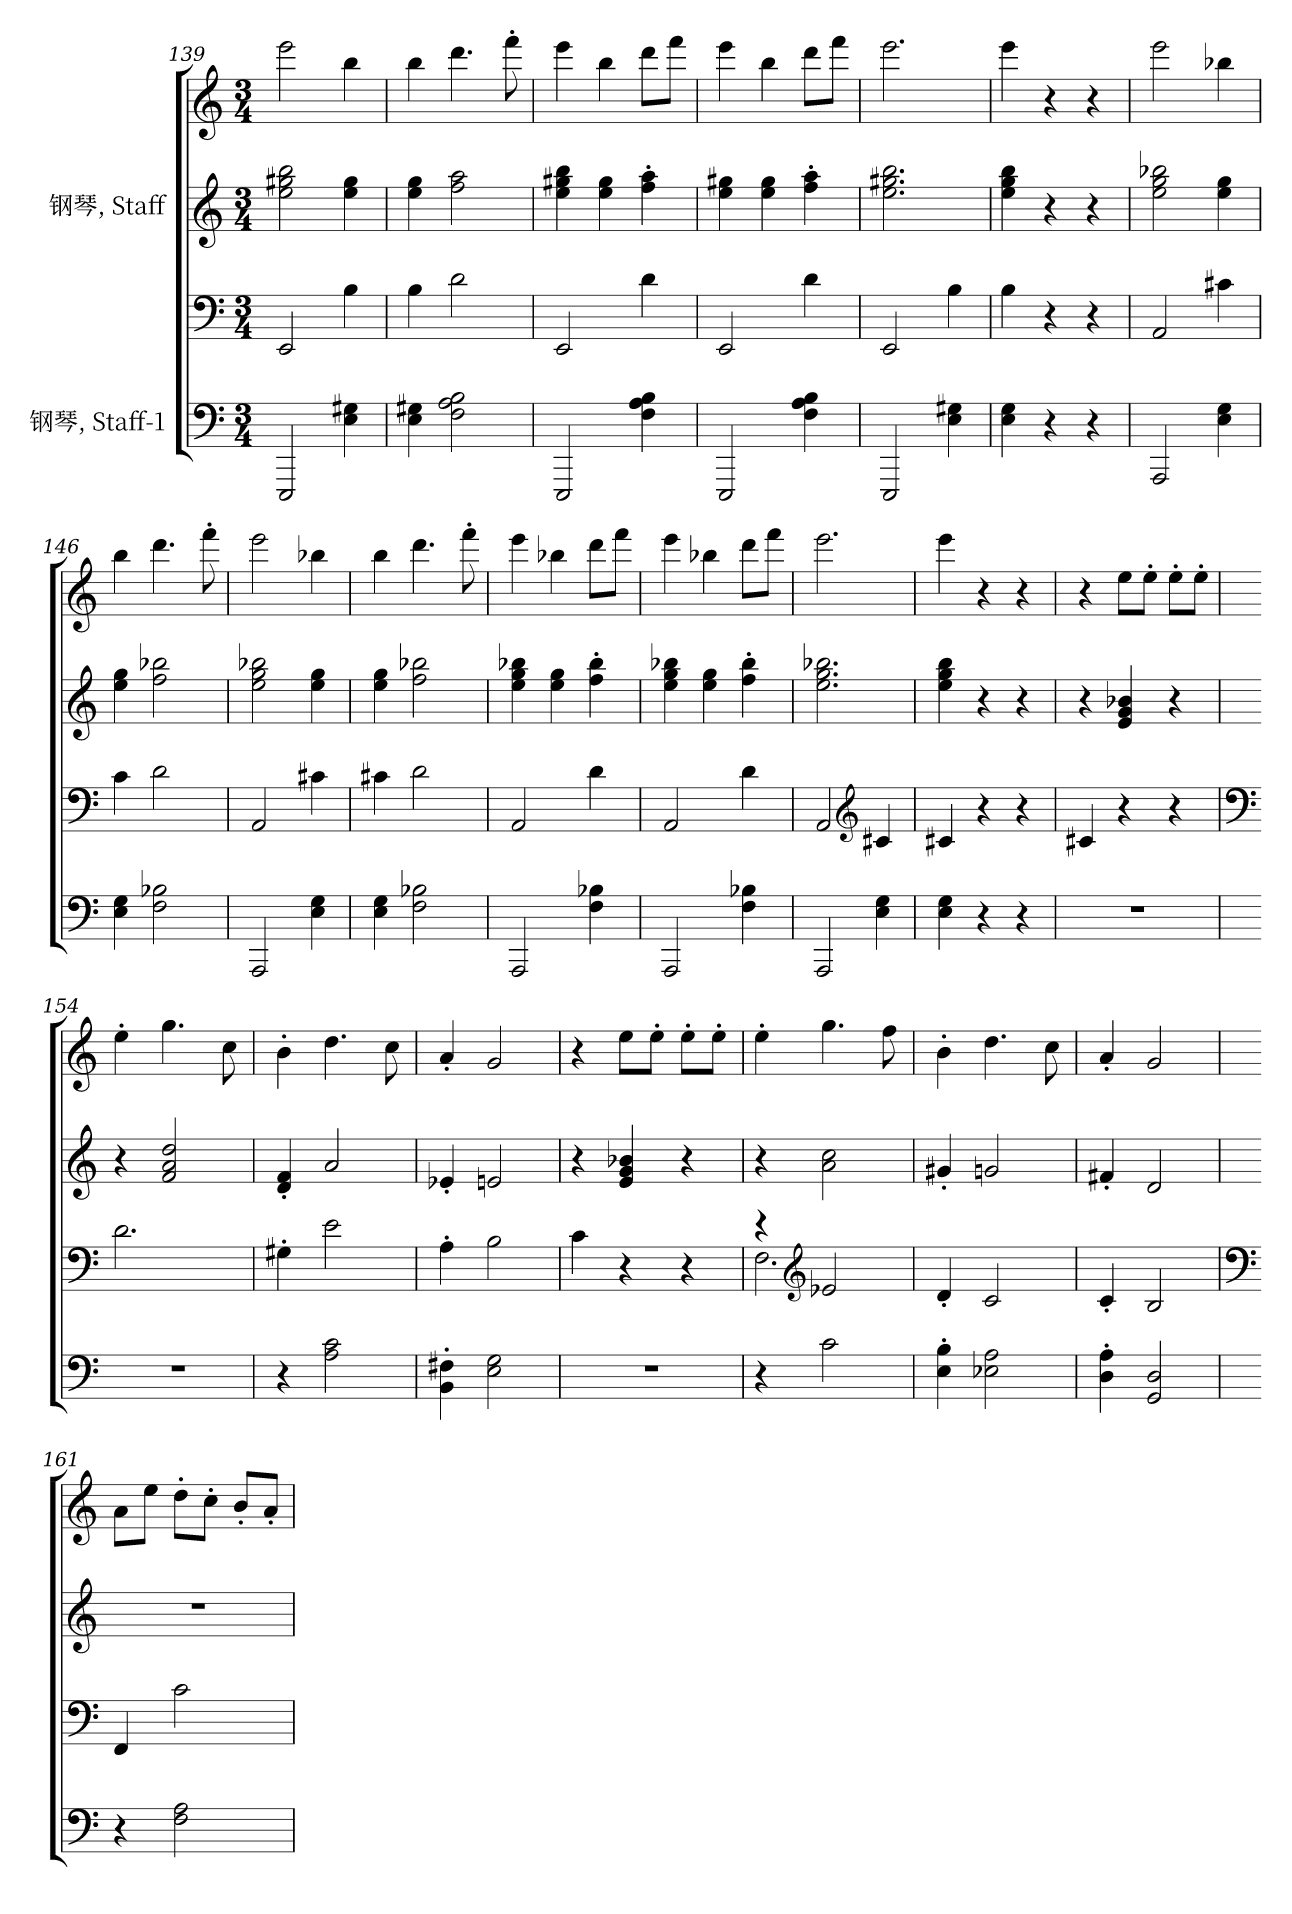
**kern	**kern	**kern	**kern
*part2	*part2	*part1	*part1
*staff4	*staff3	*staff2	*staff1
*I"钢琴, Staff-1	*	*I"钢琴, Staff	*
*clefF4	*clefF4	*clefG2	*clefG2
*k[]	*k[]	*k[]	*k[]
*M3/4	*M3/4	*M3/4	*M3/4
=139	=139	=139	=139
2EEE/	2EE/	2ee\ 2gg#X\ 2bb\	2eee\
4E\ 4G#X\	4B\	4ee\ 4gg#\	4bb\
=140	=140	=140	=140
4E\ 4G#X\	4B\	4ee\ 4gg\	4bb\
2F\ 2A\ 2B\	2d\	2ff\ 2aa\	4.ddd\
.	.	.	8fff'\
=141	=141	=141	=141
2EEE/	2EE/	4ee\ 4gg#X\ 4bb\	4eee\
.	.	4ee\ 4gg#\	4bb\
4F\ 4A\ 4B\	4d\	4ff\' 4aa\'	8ddd\L
.	.	.	8fff\J
=142	=142	=142	=142
2EEE/	2EE/	4ee\ 4gg#X\	4eee\
.	.	4ee\ 4gg#\	4bb\
4F\ 4A\ 4B\	4d\	4ff\' 4aa\'	8ddd\L
.	.	.	8fff\J
=143	=143	=143	=143
2EEE/	2EE/	2.ee\ 2.gg#X\ 2.bb\	2.eee\
4E\ 4G#X\	4B\	.	.
=144	=144	=144	=144
4E\ 4G\	4B\	4ee\ 4gg\ 4bb\	4eee\
4r	4r	4r	4r
4r	4r	4r	4r
!!LO:LB:g=z
=145	=145	=145	=145
2AAA/	2AA/	2ee\ 2gg\ 2bb-X\	2eee\
4E\ 4G\	4c#X\	4ee\ 4gg\	4bb-X\
=146	=146	=146	=146
4E\ 4G\	4c\	4ee\ 4gg\	4bb\
2F\ 2B-X\	2d\	2ff\ 2bb-X\	4.ddd\
.	.	.	8fff'\
=147	=147	=147	=147
2AAA/	2AA/	2ee\ 2gg\ 2bb-X\	2eee\
4E\ 4G\	4c#X\	4ee\ 4gg\	4bb-X\
=148	=148	=148	=148
4E\ 4G\	4c#X\	4ee\ 4gg\	4bb\
2F\ 2B-X\	2d\	2ff\ 2bb-X\	4.ddd\
.	.	.	8fff'\
=149	=149	=149	=149
2AAA/	2AA/	4ee\ 4gg\ 4bb-X\	4eee\
.	.	4ee\ 4gg\	4bb-X\
4F\ 4B-X\	4d\	4ff\' 4bb-\'	8ddd\L
.	.	.	8fff\J
=150	=150	=150	=150
2AAA/	2AA/	4ee\ 4gg\ 4bb-X\	4eee\
.	.	4ee\ 4gg\	4bb-X\
4F\ 4B-X\	4d\	4ff\' 4bb-\'	8ddd\L
.	.	.	8fff\J
=151	=151	=151	=151
2AAA/	2AA/	2.ee\ 2.gg\ 2.bb-X\	2.eee\
*	*clefG2	*	*
4E\ 4G\	4c#X/	.	.
!!LO:LB:g=z
=152	=152	=152	=152
4E\ 4G\	4c#X/	4ee\ 4gg\ 4bb\	4eee\
4r	4r	4r	4r
4r	4r	4r	4r
=153	=153	=153	=153
2.r	4c#X/	4r	4r
.	4r	4e/ 4g/ 4b-X/	8ee\L
.	.	.	8ee'\J
.	4r	4r	8ee'\L
.	.	.	8ee'\J
=154	=154	=154	=154
*	*clefF4	*	*
2.r	2.d\	4r	4ee'\
.	.	2f/ 2a/ 2dd/	4.gg\
.	.	.	8cc\
=155	=155	=155	=155
4r	4G#X'\	4d/' 4f/'	4b'\
2A\ 2c\	2e\	2a/	4.dd\
.	.	.	8cc\
=156	=156	=156	=156
4BB\' 4F#X\'	4A'\	4e-X'/	4a'/
2E\ 2G\	2B\	2en/	2g/
=157	=157	=157	=157
2.r	4c\	4r	4r
.	4r	4e/ 4g/ 4b-X/	8ee\L
.	.	.	8ee'\J
.	4r	4r	8ee'\L
.	.	.	8ee'\J
=158	=158	=158	=158
*	*^	*	*
4r	4r	2.F\	4r	4ee'\
*	*clefG2	*	*	*
2c\	2e-X/	.	2a\ 2cc\	4.gg\
.	.	.	.	8ff\
*	*v	*v	*	*
!!LO:PB:g=z
=159	=159	=159	=159
4E\' 4B\'	4d'/	4g#X'/	4b'\
2E-X\ 2A\	2c/	2gn/	4.dd\
.	.	.	8cc\
=160	=160	=160	=160
4D\' 4A\'	4c'/	4f#X'/	4a'/
2GG/ 2D/	2B/	2d/	2g/
=161	=161	=161	=161
*	*clefF4	*	*
4r	4FF/	2.r	8a\L
.	.	.	8ee\J
2F\ 2A\	2c\	.	8dd'\L
.	.	.	8cc'\J
.	.	.	8b'/L
.	.	.	8a'/J
=	=	=	=
*-	*-	*-	*-
